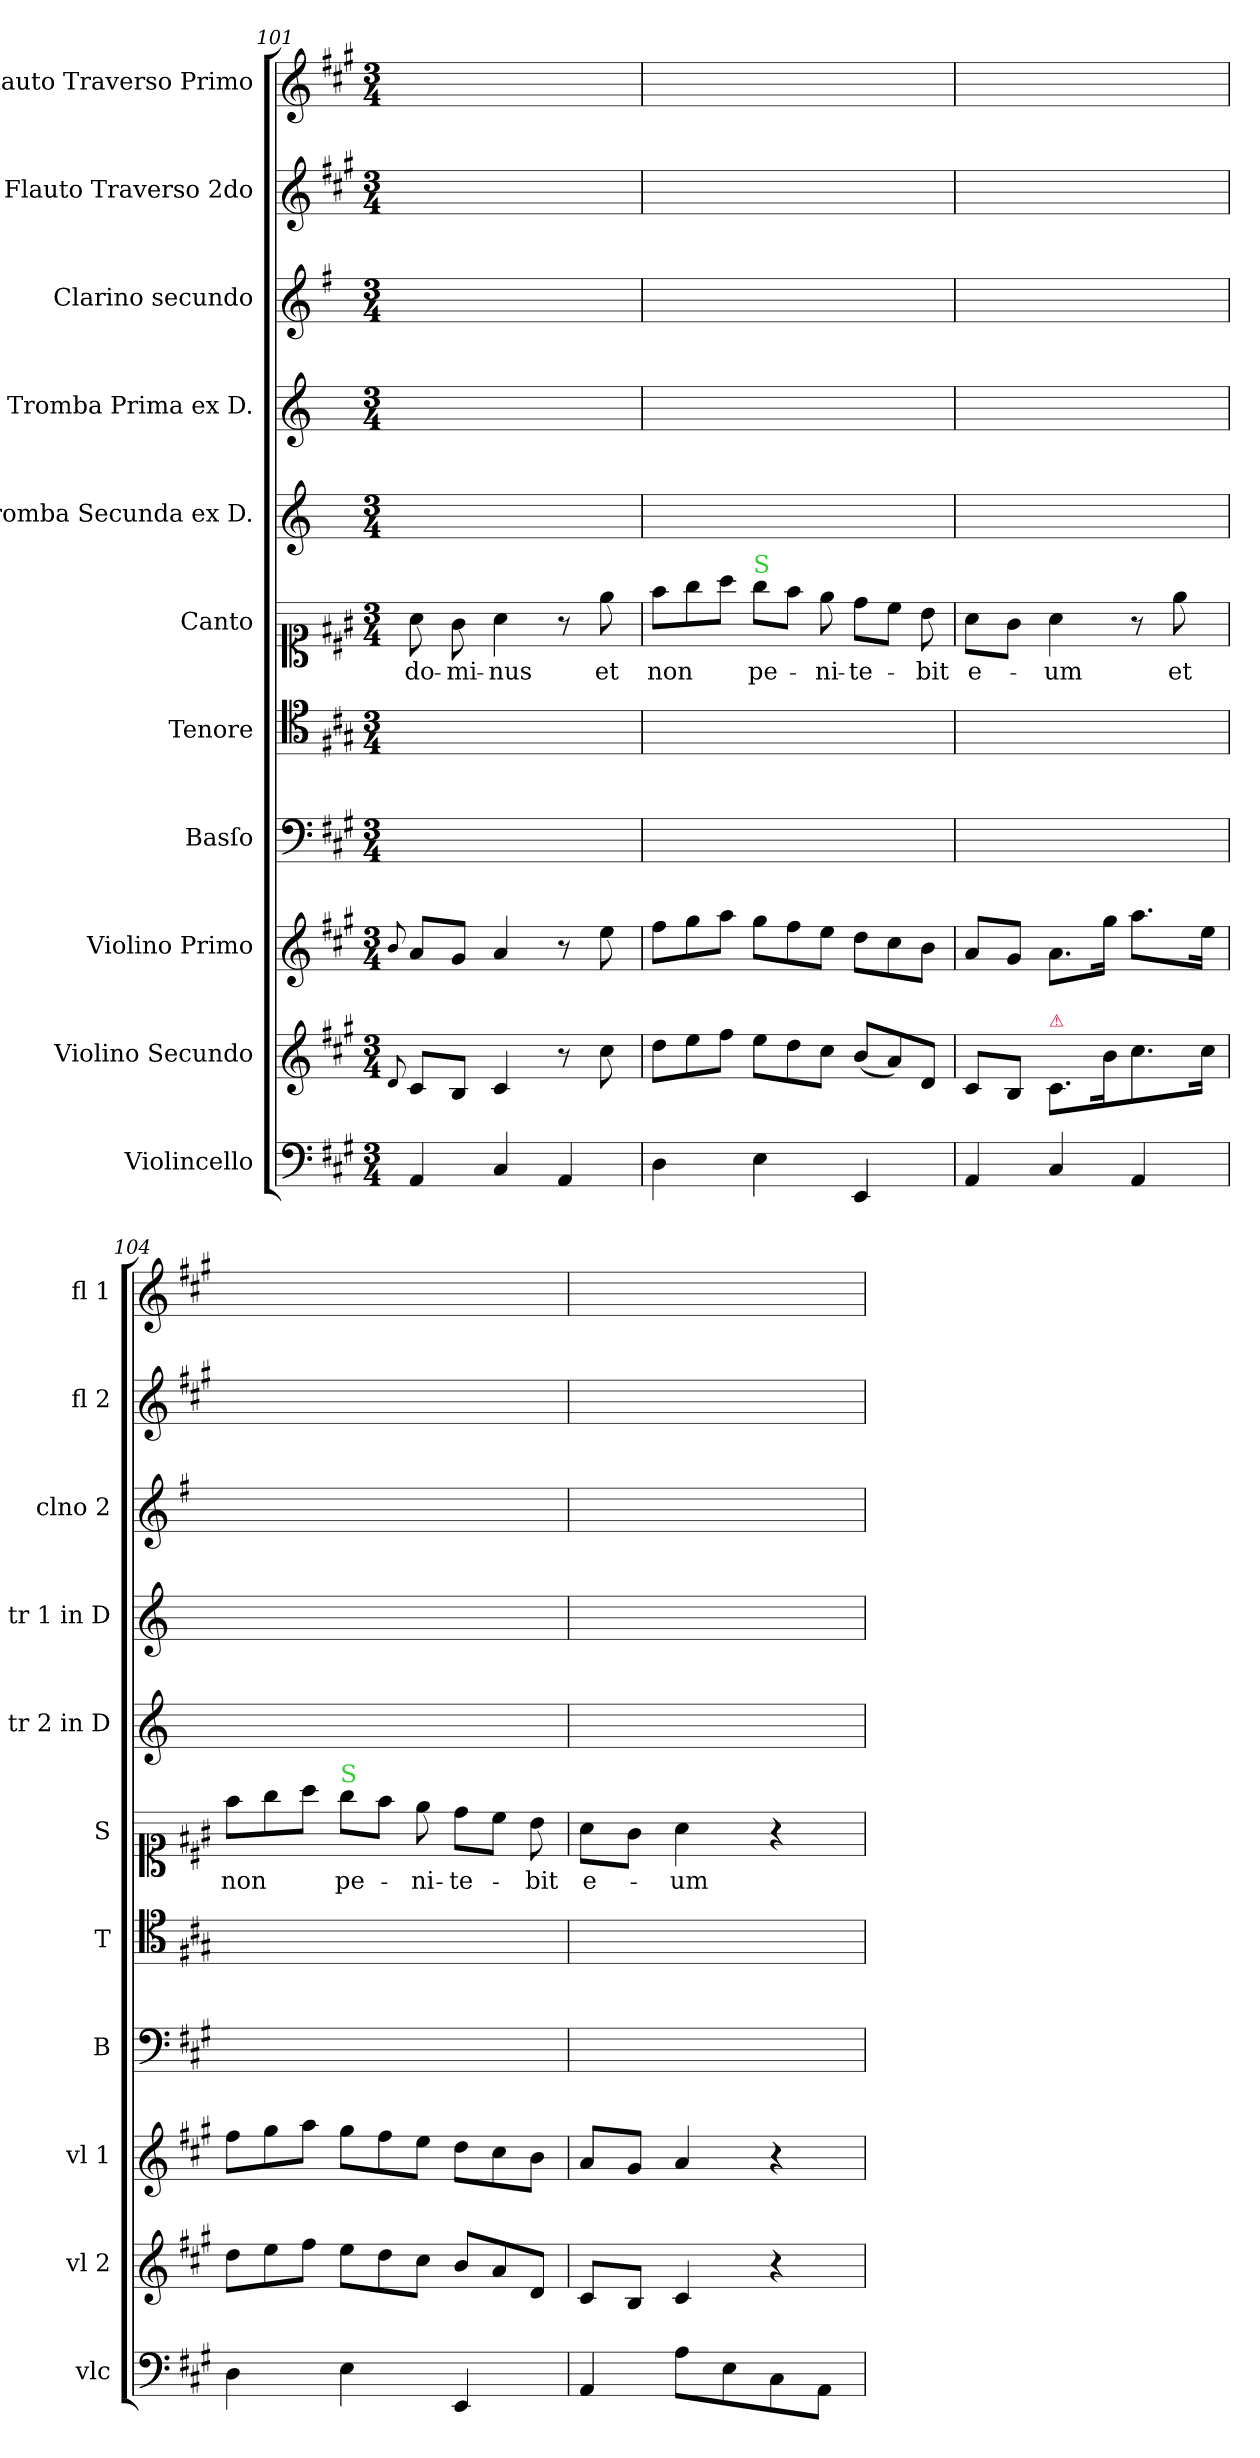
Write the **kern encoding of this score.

**kern	**kern	**kern	**kern	**kern	**kern	**text	**kern	**kern	**kern	**kern	**kern
*part11	*part10	*part9	*part8	*part7	*part6	*part6	*part5	*part4	*part3	*part2	*part1
*staff11	*staff10	*staff9	*staff8	*staff7	*staff6	*staff6	*staff5	*staff4	*staff3	*staff2	*staff1
*I"Violincello	*I"Violino Secundo	*I"Violino Primo	*I"Basſo	*I"Tenore	*I"Canto	*	*I"Tromba Secunda ex D.	*I"Tromba Prima ex D.	*I"Clarino secundo	*I"Flauto Traverso 2do	*I"Flauto Traverso Primo
*I'vlc	*I'vl 2	*I'vl 1	*I'B	*I'T	*I'S	*	*I'tr 2 in D	*I'tr 1 in D	*I'clno 2	*I'fl 2	*I'fl 1
*clefF4	*clefG2	*clefG2	*clefF4	*clefC4	*clefC1	*	*clefG2	*clefG2	*clefG2	*clefG2	*clefG2
*	*	*	*	*	*	*	*ITrd-1c-2	*ITrd-1c-2	*ITrd-1c-2	*	*
*k[f#c#g#]	*k[f#c#g#]	*k[f#c#g#]	*k[f#c#g#]	*k[f#c#g#]	*k[f#c#g#]	*	*k[f#c#]	*k[f#c#]	*k[f#c#g#]	*k[f#c#g#]	*k[f#c#g#]
*M3/4	*M3/4	*M3/4	*M3/4	*M3/4	*M3/4	*	*M3/4	*M3/4	*M3/4	*M3/4	*M3/4
=101	=101	=101	=101	=101	=101	=101	=101	=101	=101	=101	=101
.	8qqd/	8qqb/	.	.	.	.	.	.	.	.	.
4AA/	8c#/L	8a/L	2.ryy	2.ryy	8a\	do-	2.ryy	2.ryy	2.ryy	2.ryy	2.ryy
.	8B/J	8g#/J	.	.	8g#\	-mi-	.	.	.	.	.
4C#/	4c#/	4a/	.	.	4a\	-nus	.	.	.	.	.
4AA/	8r	8r	.	.	8r	.	.	.	.	.	.
.	8cc#\	8ee\	.	.	8ee\	et	.	.	.	.	.
=102	=102	=102	=102	=102	=102	=102	=102	=102	=102	=102	=102
*	*Xtuplet	*Xtuplet	*	*	*Xtuplet	*	*	*	*	*	*
4D\	12dd\L	12ff#\L	2.ryy	2.ryy	12ff#\L	non	2.ryy	2.ryy	2.ryy	2.ryy	2.ryy
.	12ee\	12gg#\	.	.	12gg#\	.	.	.	.	.	.
.	12ff#\J	12aa\J	.	.	12aa\J	.	.	.	.	.	.
!	!	!	!	!	!LO:TX:a:color=limegreen:t=S	!	!	!	!	!	!
4E\	12ee\L	12gg#\L	.	.	12gg#\L	pe-	.	.	.	.	.
.	12dd\	12ff#\	.	.	12ff#\J	.	.	.	.	.	.
.	12cc#\J	12ee\J	.	.	12ee\	-ni-	.	.	.	.	.
4EE/	(12b/L	12dd\L	.	.	12dd\L	-te-	.	.	.	.	.
.	12a/)	12cc#\	.	.	12cc#\J	.	.	.	.	.	.
.	12d/J	12b\J	.	.	12b\	-bit	.	.	.	.	.
=103	=103	=103	=103	=103	=103	=103	=103	=103	=103	=103	=103
4AA/	8c#/L	8a/L	2.ryy	2.ryy	8a\L	e-	2.ryy	2.ryy	2.ryy	2.ryy	2.ryy
.	8B/J	8g#/J	.	.	8g#\J	.	.	.	.	.	.
!	!LO:TX:a:color=crimson:t=⚠	!	!	!	!	!	!	!	!	!	!
4C#/	8.c#/L	8.a\L	.	.	4a\	-um	.	.	.	.	.
.	16b\K	16gg#\Jk	.	.	.	.	.	.	.	.	.
4AA/	8.cc#\	8.aa\L	.	.	8r	.	.	.	.	.	.
.	.	.	.	.	8ee\	et	.	.	.	.	.
.	16cc#\Jk	16ee\Jk	.	.	.	.	.	.	.	.	.
=104	=104	=104	=104	=104	=104	=104	=104	=104	=104	=104	=104
4D\	12dd\L	12ff#\L	2.ryy	2.ryy	12ff#\L	non	2.ryy	2.ryy	2.ryy	2.ryy	2.ryy
.	12ee\	12gg#\	.	.	12gg#\	.	.	.	.	.	.
.	12ff#\J	12aa\J	.	.	12aa\J	.	.	.	.	.	.
!	!	!	!	!	!LO:TX:a:color=limegreen:t=S	!	!	!	!	!	!
4E\	12ee\L	12gg#\L	.	.	12gg#\L	pe-	.	.	.	.	.
.	12dd\	12ff#\	.	.	12ff#\J	.	.	.	.	.	.
.	12cc#\J	12ee\J	.	.	12ee\	-ni-	.	.	.	.	.
4EE/	12b/L	12dd\L	.	.	12dd\L	-te-	.	.	.	.	.
.	12a/	12cc#\	.	.	12cc#\J	.	.	.	.	.	.
.	12d/J	12b\J	.	.	12b\	-bit	.	.	.	.	.
=105	=105	=105	=105	=105	=105	=105	=105	=105	=105	=105	=105
4AA/	8c#/L	8a/L	2.ryy	2.ryy	8a\L	e-	2.ryy	2.ryy	2.ryy	2.ryy	2.ryy
.	8B/J	8g#/J	.	.	8g#\J	.	.	.	.	.	.
8A\L	4c#/	4a/	.	.	4a\	-um	.	.	.	.	.
8E\	.	.	.	.	.	.	.	.	.	.	.
8C#\	4r	4r	.	.	4r	.	.	.	.	.	.
8AA\J	.	.	.	.	.	.	.	.	.	.	.
=	=	=	=	=	=	=	=	=	=	=	=
*-	*-	*-	*-	*-	*-	*-	*-	*-	*-	*-	*-
